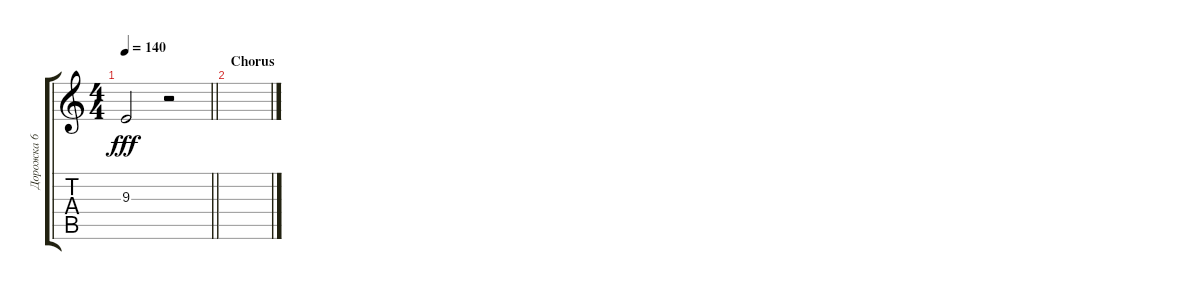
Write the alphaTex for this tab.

\track ("Дорожка 6" "Дорожка 6") {instrument altosax}
\staff {score tabs}
\tuning (E4 B3 G3 D3 A2 E2) {hide}
\ts (4 4)
\tempo 140
\clef g2
\barLineRight lightlight
\ks c
9.3.2{dy fff} r.2 |
\section ("" "Chorus")
